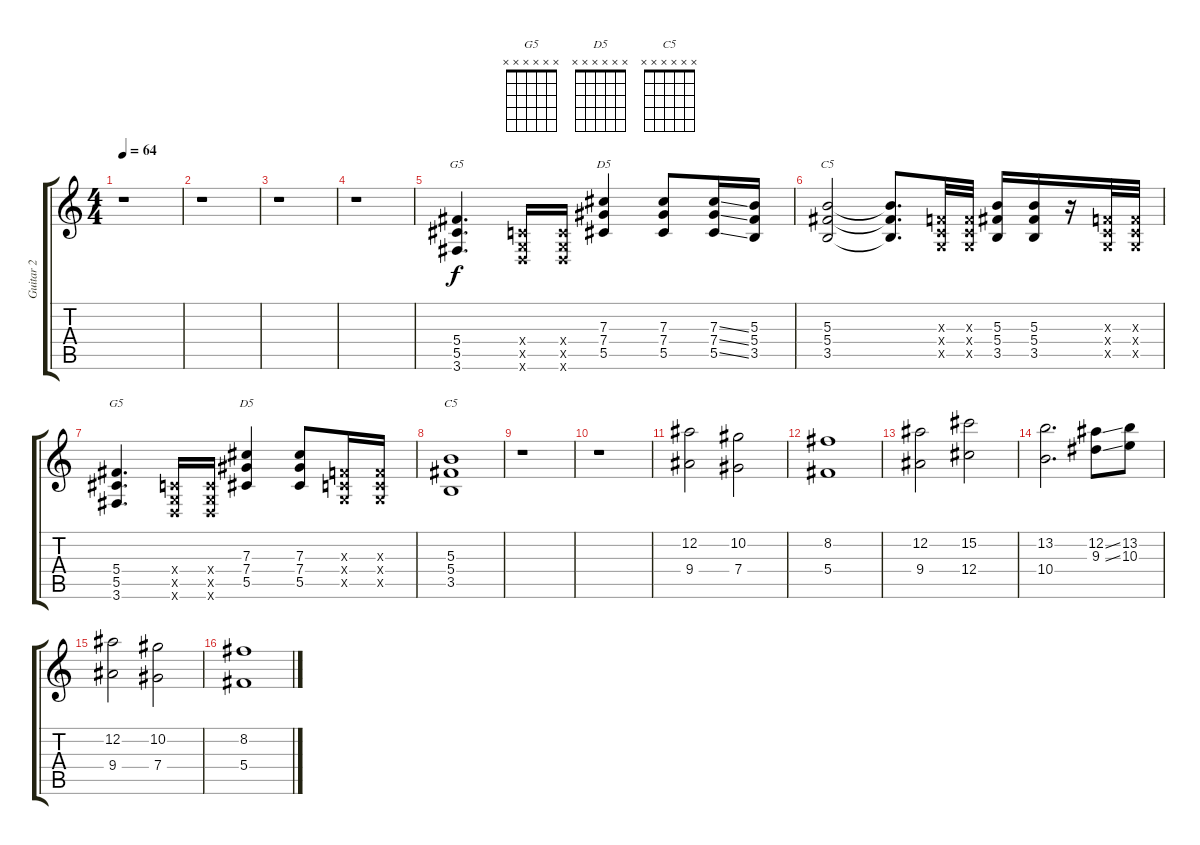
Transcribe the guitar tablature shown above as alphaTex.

\track ("Guitar 2" "Guitar 2") {instrument distortionguitar}
\staff {score tabs}
\tuning (Eb4 Bb3 Gb3 Db3 Ab2 Eb2) {hide}
\chord ("G5" x x x 5 5 3) {firstfret 3}
\chord ("D5" x x 7 7 5 x) {firstfret 5}
\chord ("C5" x x 5 5 3 x)
\chord ("G5" x x x x x x)
\chord ("D5" x x x x x x)
\chord ("C5" x x x x x x)
\ts (4 4)
\tempo 64
\clef g2
\ks c
r.1{dy f instrument distortionguitar} |
r.1 |
r.1 |
r.1 |
(5.4 5.5 3.6).4{d ch "G5"} (-1.4{x} -1.5{x} -1.6{x}).16 (-1.4{x} -1.5{x} -1.6{x}).16 (7.3 7.4 5.5).4{ch "D5"} (7.3 7.4 5.5).8 (7.3{ss} 7.4{ss} 5.5{ss}).16 (5.3 5.4 3.5).16 |
(5.3 5.4 3.5).2{ch "C5"} (5.3{t} 5.4{t} 3.5{t}).8{d} (-1.3{x} -1.4{x} -1.5{x}).32 (-1.3{x} -1.4{x} -1.5{x}).32 (5.3 5.4 3.5).16 (5.3 5.4 3.5).16 r.16 (-1.3{x} -1.4{x} -1.5{x}).32 (-1.3{x} -1.4{x} -1.5{x}).32 |
(5.4 5.5 3.6).4{d ch "G5"} (-1.4{x} -1.5{x} -1.6{x}).16 (-1.4{x} -1.5{x} -1.6{x}).16 (7.3 7.4 5.5).4{ch "D5"} (7.3 7.4 5.5).8 (-1.3{x} -1.4{x} -1.5{x}).16 (-1.3{x} -1.4{x} -1.5{x}).16 |
(5.3 5.4 3.5).1{ch "C5"} |
r.1 |
r.1 |
(12.2 9.4).2 (10.2 7.4).2 |
(8.2 5.4).1 |
(12.2 9.4).2 (15.2 12.4).2 |
(13.2 10.4).2{d} (12.2{ss} 9.3{ss}).8 (13.2 10.3).8 |
(12.2 9.4).2 (10.2 7.4).2 |
(8.2 5.4).1
